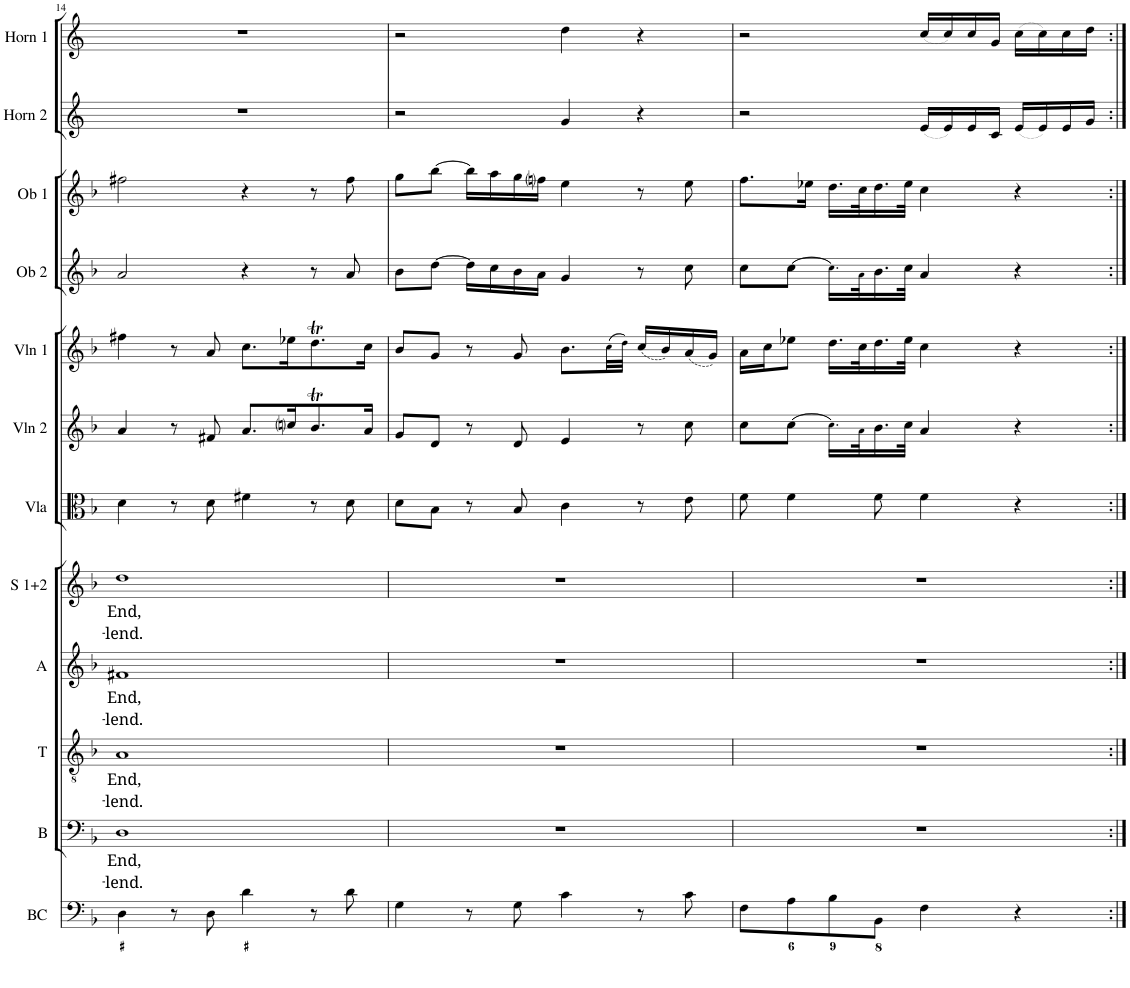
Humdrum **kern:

**kern	**kern	**text	**text	**kern	**text	**text	**kern	**text	**text	**kern	**text	**text	**kern	**kern	**kern	**kern	**kern	**kern	**kern
*part12	*part11	*part11	*part11	*part10	*part10	*part10	*part9	*part9	*part9	*part8	*part8	*part8	*part7	*part6	*part5	*part4	*part3	*part2	*part1
*staff12	*staff11	*staff11	*staff11	*staff10	*staff10	*staff10	*staff9	*staff9	*staff9	*staff8	*staff8	*staff8	*staff7	*staff6	*staff5	*staff4	*staff3	*staff2	*staff1
*I"Basso continuo	*I"Bass	*	*	*I"Tenor	*	*	*I"Alt	*	*	*I"Sopran 1+2	*	*	*I"Viola	*I"Violon 2	*I"Violine 1	*I"Oboe 2	*I"Oboe 1	*I"Horn in F 2	*I"Horn in F 1
*I'BC	*I'B	*	*	*I'T	*	*	*I'A	*	*	*I'S 1+2	*	*	*I'Vla	*I'Vln 2	*I'Vln 1	*I'Ob 2	*I'Ob 1	*I'Horn 2	*I'Horn 1
!!LO:PB:g=z
*clefF4	*clefF4	*	*	*clefGv2	*	*	*clefG2	*	*	*clefG2	*	*	*clefC3	*clefG2	*clefG2	*clefG2	*clefG2	*clefG2	*clefG2
*Trd7c12	*	*	*	*	*	*	*	*	*	*	*	*	*	*	*	*	*	*Trd4c7	*Trd4c7
*k[b-]	*k[b-]	*	*	*k[b-]	*	*	*k[b-]	*	*	*k[b-]	*	*	*k[b-]	*k[b-]	*k[b-]	*k[b-]	*k[b-]	*k[]	*k[]
*M4/4	*M4/4	*	*	*M4/4	*	*	*M4/4	*	*	*M4/4	*	*	*M4/4	*M4/4	*M4/4	*M4/4	*M4/4	*M4/4	*M4/4
*met(c)	*met(c)	*	*	*met(c)	*	*	*met(c)	*	*	*met(c)	*	*	*met(c)	*met(c)	*met(c)	*met(c)	*met(c)	*met(c)	*met(c)
=14	=14	=14	=14	=14	=14	=14	=14	=14	=14	=14	=14	=14	=14	=14	=14	=14	=14	=14	=14
!	!	!LO:LY:b	!LO:LY:b	!	!LO:LY:b	!LO:LY:b	!	!LO:LY:b	!LO:LY:b	!	!LO:LY:b	!LO:LY:b	!	!	!	!	!	!	!
4D\	1D	End,	-lend.	1A	End,	-lend.	1f#X	End,	-lend.	1dd	End,	-lend.	4d\	4a/	4ff#X\	2a/	2ff#X\	1r	1r
8r	.	.	.	.	.	.	.	.	.	.	.	.	8r	8r	8r	.	.	.	.
8D\	.	.	.	.	.	.	.	.	.	.	.	.	8d\	8f#X/	8a/	.	.	.	.
4d\	.	.	.	.	.	.	.	.	.	.	.	.	4f#X\	8.a/L	8.cc\L	4r	4r	.	.
.	.	.	.	.	.	.	.	.	.	.	.	.	.	16ccni/K	16ee-X\K	.	.	.	.
8r	.	.	.	.	.	.	.	.	.	.	.	.	8r	8.b-T/	8.ddT\	8r	8r	.	.
8d\	.	.	.	.	.	.	.	.	.	.	.	.	8d\	.	.	8a/	8ff#\	.	.
.	.	.	.	.	.	.	.	.	.	.	.	.	.	16a/Jk	16cc\Jk	.	.	.	.
=15	=15	=15	=15	=15	=15	=15	=15	=15	=15	=15	=15	=15	=15	=15	=15	=15	=15	=15	=15
4G\	1r	.	.	1r	.	.	1r	.	.	1r	.	.	8d\L	8g/L	8b-/L	8b-\L	8gg\L	2r	2r
.	.	.	.	.	.	.	.	.	.	.	.	.	8B-\J	8d/J	8g/J	[8dd\J	[8bb-\J	.	.
8r	.	.	.	.	.	.	.	.	.	.	.	.	8r	8r	8r	16dd\LL]	16bb-\LL]	.	.
.	.	.	.	.	.	.	.	.	.	.	.	.	.	.	.	16cc\	16aa\	.	.
8G\	.	.	.	.	.	.	.	.	.	.	.	.	8B-/	8d/	8g/	16b-\	16gg\	.	.
.	.	.	.	.	.	.	.	.	.	.	.	.	.	.	.	16a\JJ	16ffni\JJ	.	.
4c\	.	.	.	.	.	.	.	.	.	.	.	.	4c\	4e/	8.b-\L	4g/	4ee\	4g/	4dd\
.	.	.	.	.	.	.	.	.	.	.	.	.	.	.	(>32cc!\LL	.	.	.	.
.	.	.	.	.	.	.	.	.	.	.	.	.	.	.	32dd!\JJJ)	.	.	.	.
8r	.	.	.	.	.	.	.	.	.	.	.	.	8r	8r	(<16cc/LL	8r	8r	4r	4r
.	.	.	.	.	.	.	.	.	.	.	.	.	.	.	16b-/)	.	.	.	.
8c\	.	.	.	.	.	.	.	.	.	.	.	.	8e\	8cc\	(<16a/	8cc\	8ee\	.	.
.	.	.	.	.	.	.	.	.	.	.	.	.	.	.	16g/JJ)	.	.	.	.
=16	=16	=16	=16	=16	=16	=16	=16	=16	=16	=16	=16	=16	=16	=16	=16	=16	=16	=16	=16
8F\L	1r	.	.	1r	.	.	1r	.	.	1r	.	.	8f\	8cc\L	16a\LL	8cc\L	8.ff\L	2r	2r
.	.	.	.	.	.	.	.	.	.	.	.	.	.	.	16cc\J	.	.	.	.
8A\	.	.	.	.	.	.	.	.	.	.	.	.	4f\	[8cc\J	8ee-X\J	[8cc\J	.	.	.
.	.	.	.	.	.	.	.	.	.	.	.	.	.	.	.	.	16ee-X\Jk	.	.
8B-\	.	.	.	.	.	.	.	.	.	.	.	.	.	16.cc!\LL]	16.dd\LL	16.cc!\LL]	16.dd\LL	.	.
.	.	.	.	.	.	.	.	.	.	.	.	.	.	32a!\K	32cc\K	32a!\K	32cc\K	.	.
8BB-\J	.	.	.	.	.	.	.	.	.	.	.	.	8f\	16.b-\	16.dd\	16.b-\	16.dd\	.	.
.	.	.	.	.	.	.	.	.	.	.	.	.	.	32cc\JJk	32ee-\JJk	32cc\JJk	32ee-\JJk	.	.
4F\	.	.	.	.	.	.	.	.	.	.	.	.	4f\	4a/	4cc\	4a/	4cc\	(<16e/LL	(<16cc/LL
.	.	.	.	.	.	.	.	.	.	.	.	.	.	.	.	.	.	16e/)	16cc/)
.	.	.	.	.	.	.	.	.	.	.	.	.	.	.	.	.	.	16e/	16cc/
.	.	.	.	.	.	.	.	.	.	.	.	.	.	.	.	.	.	16c/JJ	16g/JJ
4r	.	.	.	.	.	.	.	.	.	.	.	.	4r	4r	4r	4r	4r	(<16e/LL	(>16cc\LL
.	.	.	.	.	.	.	.	.	.	.	.	.	.	.	.	.	.	16e/)	16cc\)
.	.	.	.	.	.	.	.	.	.	.	.	.	.	.	.	.	.	16e/	16cc\
.	.	.	.	.	.	.	.	.	.	.	.	.	.	.	.	.	.	16g/JJ	16dd\JJ
=:|!	=:|!	=:|!	=:|!	=:|!	=:|!	=:|!	=:|!	=:|!	=:|!	=:|!	=:|!	=:|!	=:|!	=:|!	=:|!	=:|!	=:|!	=:|!	=:|!
*-	*-	*-	*-	*-	*-	*-	*-	*-	*-	*-	*-	*-	*-	*-	*-	*-	*-	*-	*-
